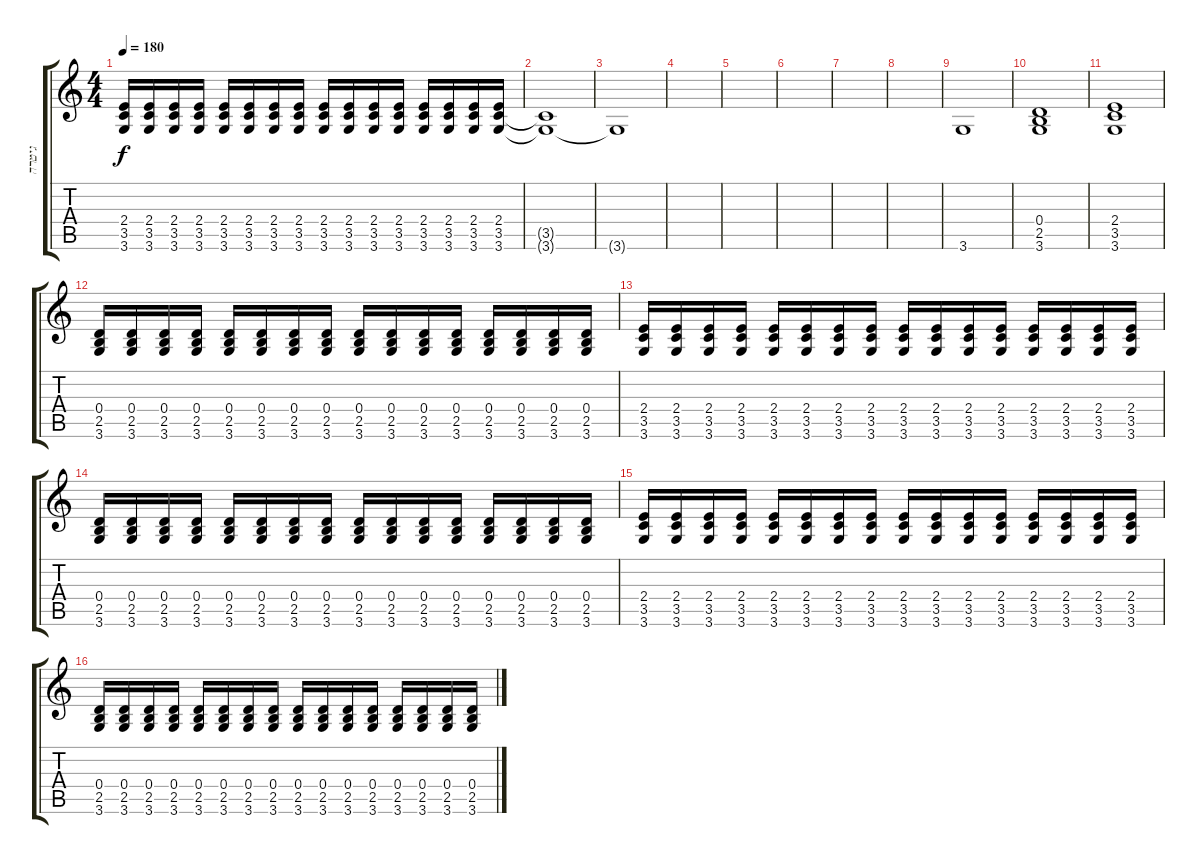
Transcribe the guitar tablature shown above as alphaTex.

\track ("גיטרה " "גיטרה ") {instrument distortionguitar}
\staff {score tabs}
\tuning (E4 B3 G3 D3 A2 E2) {hide}
\ts (4 4)
\tempo 180
\clef g2
\ks c
(2.4 3.5 3.6).16{dy f} (2.4 3.5 3.6).16 (2.4 3.5 3.6).16 (2.4 3.5 3.6).16 (2.4 3.5 3.6).16 (2.4 3.5 3.6).16 (2.4 3.5 3.6).16 (2.4 3.5 3.6).16 (2.4 3.5 3.6).16 (2.4 3.5 3.6).16 (2.4 3.5 3.6).16 (2.4 3.5 3.6).16 (2.4 3.5 3.6).16 (2.4 3.5 3.6).16 (2.4 3.5 3.6).16 (2.4 3.5 3.6).16 |
(3.5{t} 3.6{t}).1 |
3.6{t}.1 |
|
|
|
|
|
3.6.1 |
(0.4 2.5 3.6).1 |
(2.4 3.5 3.6).1 |
(0.4 2.5 3.6).16 (0.4 2.5 3.6).16 (0.4 2.5 3.6).16 (0.4 2.5 3.6).16 (0.4 2.5 3.6).16 (0.4 2.5 3.6).16 (0.4 2.5 3.6).16 (0.4 2.5 3.6).16 (0.4 2.5 3.6).16 (0.4 2.5 3.6).16 (0.4 2.5 3.6).16 (0.4 2.5 3.6).16 (0.4 2.5 3.6).16 (0.4 2.5 3.6).16 (0.4 2.5 3.6).16 (0.4 2.5 3.6).16 |
(2.4 3.5 3.6).16 (2.4 3.5 3.6).16 (2.4 3.5 3.6).16 (2.4 3.5 3.6).16 (2.4 3.5 3.6).16 (2.4 3.5 3.6).16 (2.4 3.5 3.6).16 (2.4 3.5 3.6).16 (2.4 3.5 3.6).16 (2.4 3.5 3.6).16 (2.4 3.5 3.6).16 (2.4 3.5 3.6).16 (2.4 3.5 3.6).16 (2.4 3.5 3.6).16 (2.4 3.5 3.6).16 (2.4 3.5 3.6).16 |
(0.4 2.5 3.6).16 (0.4 2.5 3.6).16 (0.4 2.5 3.6).16 (0.4 2.5 3.6).16 (0.4 2.5 3.6).16 (0.4 2.5 3.6).16 (0.4 2.5 3.6).16 (0.4 2.5 3.6).16 (0.4 2.5 3.6).16 (0.4 2.5 3.6).16 (0.4 2.5 3.6).16 (0.4 2.5 3.6).16 (0.4 2.5 3.6).16 (0.4 2.5 3.6).16 (0.4 2.5 3.6).16 (0.4 2.5 3.6).16 |
(2.4 3.5 3.6).16 (2.4 3.5 3.6).16 (2.4 3.5 3.6).16 (2.4 3.5 3.6).16 (2.4 3.5 3.6).16 (2.4 3.5 3.6).16 (2.4 3.5 3.6).16 (2.4 3.5 3.6).16 (2.4 3.5 3.6).16 (2.4 3.5 3.6).16 (2.4 3.5 3.6).16 (2.4 3.5 3.6).16 (2.4 3.5 3.6).16 (2.4 3.5 3.6).16 (2.4 3.5 3.6).16 (2.4 3.5 3.6).16 |
(0.4 2.5 3.6).16 (0.4 2.5 3.6).16 (0.4 2.5 3.6).16 (0.4 2.5 3.6).16 (0.4 2.5 3.6).16 (0.4 2.5 3.6).16 (0.4 2.5 3.6).16 (0.4 2.5 3.6).16 (0.4 2.5 3.6).16 (0.4 2.5 3.6).16 (0.4 2.5 3.6).16 (0.4 2.5 3.6).16 (0.4 2.5 3.6).16 (0.4 2.5 3.6).16 (0.4 2.5 3.6).16 (0.4 2.5 3.6).16
